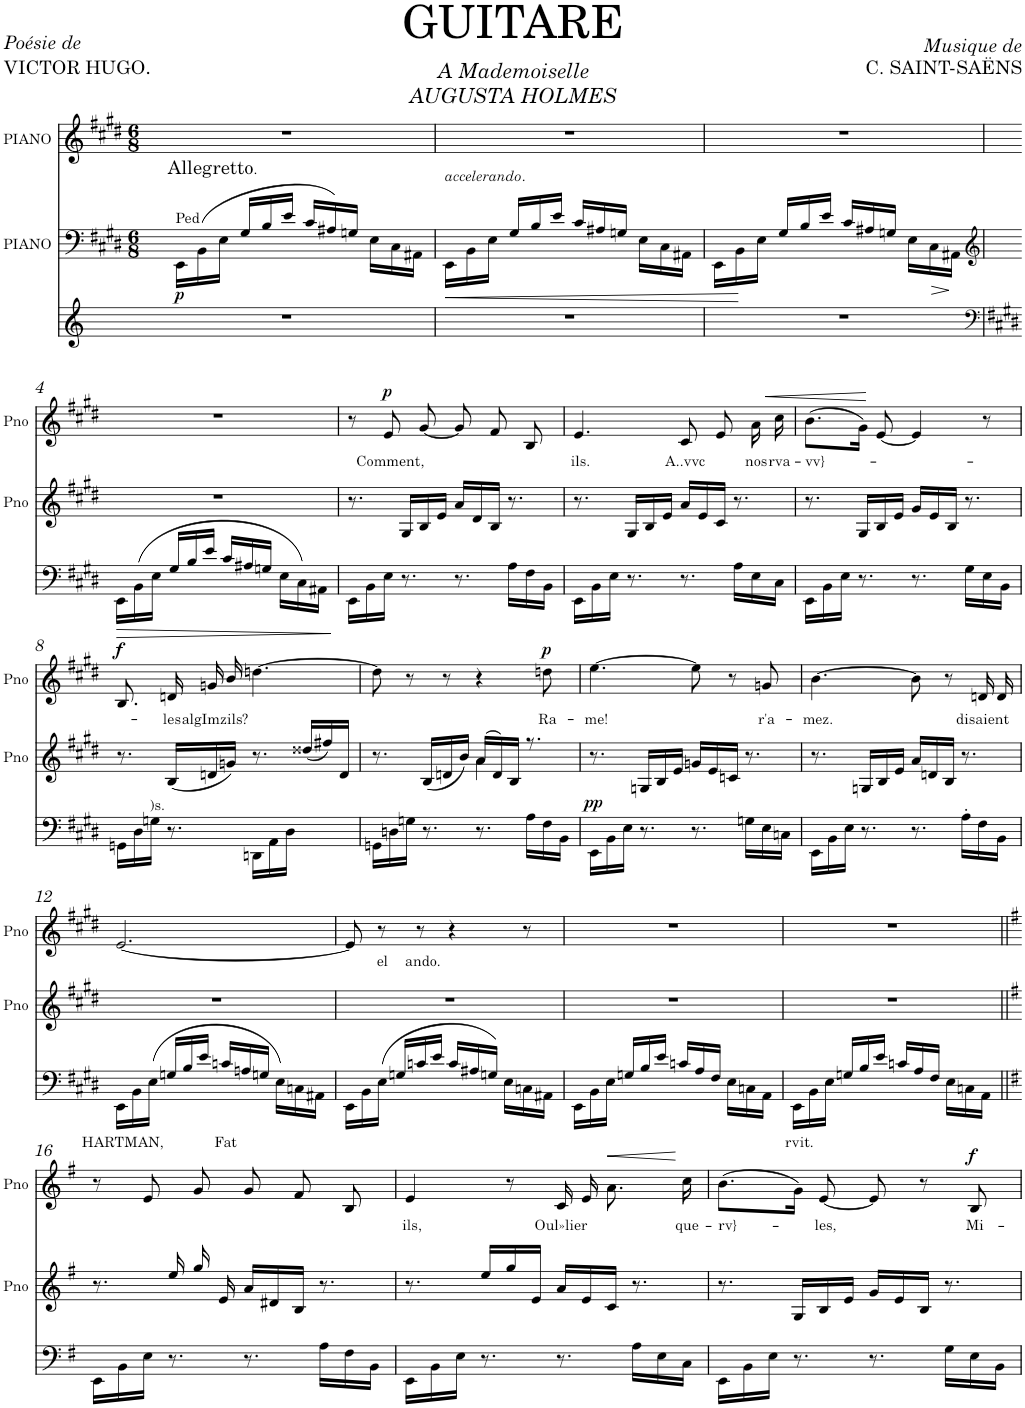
**kern	**text	**dynam	**kern	**dynam	**kern	**text	**dynam
*part3	*part3	*part3	*part2	*part2	*part1	*part1	*part1
*staff3	*staff3	*staff3	*staff2	*staff2	*staff1	*staff1	*staff1
*I"Piano	*	*	*I"PIANO	*	*I"PIANO	*	*
*I'Pno	*	*	*I'Pno	*	*I'Pno	*	*
*clefG2	*	*	*clefF4	*	*clefG2	*	*
*k[]	*	*	*k[f#c#g#d#]	*	*k[f#c#g#d#]	*	*
*	*	*	*M6/8	*	*M6/8	*	*
=1	=1	=1	=1	=1	=1	=1	=1
!	!	!	!LO:TX:a:t=Ped	!	!	!	!
!	!	!	!	!LO:DY:b	!	!LO:LY:b	!
1r	.	.	16EE\LL	p	2.r	Allegretto .	.
.	.	.	(16BB\	.	.	.	.
.	.	.	16E\JJ	.	.	.	.
.	.	.	16G#/LL	.	.	.	.
.	.	.	16B/	.	.	.	.
.	.	.	16e/JJ	.	.	.	.
.	.	.	16c#/LL	.	.	.	.
.	.	.	16A#X/)	.	.	.	.
.	.	.	16Gn/JJ	.	.	.	.
.	.	.	16E\LL	.	.	.	.
.	.	.	16C#\	.	.	.	.
.	.	.	16AA#X\JJ	.	.	.	.
.	.	.	4ryy	.	4ryy	.	.
=2	=2	=2	=2	=2	=2	=2	=2
!	!	!	!	!LO:HP:b	!	!LO:LY:b	!
1r	.	.	16EE\LL	<	2.r	accelerando .	.
.	.	.	16BB\	.	.	.	.
.	.	.	16E\JJ	.	.	.	.
.	.	.	16G#/LL	.	.	.	.
.	.	.	16B/	.	.	.	.
.	.	.	16e/JJ	.	.	.	.
.	.	.	16c#/LL	.	.	.	.
.	.	.	16A#X/	.	.	.	.
.	.	.	16Gn/JJ	.	.	.	.
.	.	.	16E\LL	.	.	.	.
.	.	.	16C#\	.	.	.	.
.	.	.	16AA#X\JJ	.	.	.	.
.	.	.	4ryy	.	4ryy	.	.
=3	=3	=3	=3	=3	=3	=3	=3
1r	.	.	16EE\LL	.	2.r	.	.
.	.	.	16BB\	.	.	.	.
.	.	.	16E\JJ	[	.	.	.
.	.	.	16G#/LL	.	.	.	.
.	.	.	16B/	.	.	.	.
.	.	.	16e/JJ	.	.	.	.
.	.	.	16c#/LL	.	.	.	.
.	.	.	16A#X/	.	.	.	.
.	.	.	16Gn/JJ	.	.	.	.
.	.	.	16E\LL	.	.	.	.
!	!	!	!	!LO:HP:b	!	!	!
.	.	.	16C#\	>	.	.	.
.	.	.	16AA#X\JJ	.	.	.	.
.	.	.	4ryy	]	4ryy	.	.
!!LO:LB:g=z
=4	=4	=4	=4	=4	=4	=4	=4
*clefF4	*	*	*clefG2	*	*	*	*
*k[f#c#g#d#]	*	*	*	*	*	*	*
!	!	!LO:HP:b	!	!	!	!	!
16EE\LL	.	>	2.r	.	2.r	.	.
(16BB\	.	.	.	.	.	.	.
16E\JJ	.	.	.	.	.	.	.
16G#/LL	.	.	.	.	.	.	.
16B/	.	.	.	.	.	.	.
16e/JJ	.	.	.	.	.	.	.
16c#/LL	.	.	.	.	.	.	.
16A#X/	.	.	.	.	.	.	.
16Gn/JJ	.	.	.	.	.	.	.
16E\LL	.	.	.	.	.	.	.
16C#\)	.	.	.	.	.	.	.
16AA#X\JJ	.	.	.	.	.	.	.
.	.	]	.	.	.	.	.
=5	=5	=5	=5	=5	=5	=5	=5
16EE\LL	.	.	8.r	.	8r	.	.
16BB\	.	.	.	.	.	.	.
!	!	!	!	!	!	!LO:LY:b	!LO:DY:a
16E\JJ	.	.	.	.	8e/	Comment,	p
8.r	.	.	16G#/LL	.	.	.	.
.	.	.	16B/	.	[8g#/	.	.
.	.	.	16e/JJ	.	.	.	.
8.r	.	.	16a/LL	.	8g#/]	.	.
.	.	.	16d#/	.	.	.	.
.	.	.	16B/JJ	.	8f#/	.	.
16A\LL	.	.	8.r	.	.	.	.
16F#\	.	.	.	.	8B/	.	.
16BB\JJ	.	.	.	.	.	.	.
=6	=6	=6	=6	=6	=6	=6	=6
!	!	!	!	!	!	!LO:LY:b	!
16EE\LL	.	.	8.r	.	4.e/	ils.	.
16BB\	.	.	.	.	.	.	.
16E\JJ	.	.	.	.	.	.	.
8.r	.	.	16G#/LL	.	.	.	.
.	.	.	16B/	.	.	.	.
.	.	.	16e/JJ	.	.	.	.
!	!	!	!	!	!	!LO:LY:b	!
8.r	.	.	16a/LL	.	8c#/	A..vvc	.
.	.	.	16e/	.	.	.	.
.	.	.	16c#/JJ	.	8e/	.	.
16A\LL	.	.	8.r	.	.	.	.
!	!	!	!	!	!	!LO:LY:b	!
16E\	.	.	.	.	16a\	nos	.
!	!	!	!	!	!	!LO:LY:b	!LO:HP:b
16C#\JJ	.	.	.	.	16cc#\	rva-	<
=7	=7	=7	=7	=7	=7	=7	=7
!	!	!	!	!	!	!LO:LY:b	!
16EE\LL	.	.	8.r	.	(8.b\L	-vv}-	.
16BB\	.	.	.	.	.	.	.
16E\JJ	.	.	.	.	.	.	.
8.r	.	.	16G#/LL	.	16g#\Jk)	.	.
.	.	.	16B/	.	[8e/	.	[
.	.	.	16e/JJ	.	.	.	.
8.r	.	.	16g#/LL	.	4e/]	.	.
.	.	.	16e/	.	.	.	.
.	.	.	16B/JJ	.	.	.	.
16G#\LL	.	.	8.r	.	.	.	.
16E\	.	.	.	.	8r	.	.
16BB\JJ	.	.	.	.	.	.	.
!!LO:LB:g=z
=8	=8	=8	=8	=8	=8	=8	=8
*k[f#c#g#d#]	*	*	*k[f#c#g#d#]	*	*k[f#c#g#d#]	*	*
!	!	!	!	!	!	!	!LO:DY:a
16GGn\LL	.	.	8.r	.	8.B/	.	f
16D#\	.	.	.	.	.	.	.
!LO:TX:a:t=)s.	!	!	!	!	!	!	!
16Gn\JJ	.	.	.	.	.	.	.
!	!	!	!	!	!	!LO:LY:b	!
8.r	.	.	(16B/LL	.	16dn/	-les	.
!	!	!	!	!	!	!LO:LY:b	!
.	.	.	16dn/	.	16gn/	algImzils?	.
.	.	.	16gn/JJ)	.	16b/	.	.
16DDn\LL	.	.	8.r	.	[4.ddn\	.	.
16AA\	.	.	.	.	.	.	.
16D#\JJ	.	.	.	.	.	.	.
8.ryy	.	.	(16dd##X/LL	.	.	.	.
.	.	.	16ff#X/)	.	.	.	.
.	.	.	16d/JJ	.	.	.	.
=9	=9	=9	=9	=9	=9	=9	=9
*	*	*	*^	*	*	*	*
16GGn\LL	.	.	8.r	4.ryy	.	8dd\]	.	.
16Dn\	.	.	.	.	.	.	.	.
16Gn\JJ	.	.	.	.	.	8r	.	.
8.r	.	.	(16B/LL	.	.	.	.	.
.	.	.	16dn/	.	.	8r	.	.
.	.	.	16b/JJ)	.	.	.	.	.
8.r	.	.	(16a/LL	4a\	.	4r	.	.
.	.	.	16d/)	.	.	.	.	.
.	.	.	16B/JJ	.	.	.	.	.
16A\LL	.	.	8.r	.	.	.	.	.
!	!	!	!	!	!	!	!LO:LY:b	!LO:DY:a
16F#\	.	.	.	8ryy	.	8ddn\	Ra-	p
16BB\JJ	.	.	.	.	.	.	.	.
*	*	*	*v	*v	*	*	*	*
=10	=10	=10	=10	=10	=10	=10	=10
!	!	!LO:DY:a	!	!	!	!LO:LY:b	!
16EE\LL	.	pp	8.r	.	[4.ee\	-me!	.
16BB\	.	.	.	.	.	.	.
16E\JJ	.	.	.	.	.	.	.
8.r	.	.	16Gn/LL	.	.	.	.
.	.	.	16B/	.	.	.	.
.	.	.	16e/JJ	.	.	.	.
8.r	.	.	16gn/LL	.	8ee\]	.	.
.	.	.	16e/	.	.	.	.
.	.	.	16cn/JJ	.	8r	.	.
16Gn\LL	.	.	8.r	.	.	.	.
!	!	!	!	!	!	!LO:LY:b	!
16E\	.	.	.	.	8gn/	r'a-	.
16Cn\JJ	.	.	.	.	.	.	.
=11	=11	=11	=11	=11	=11	=11	=11
!	!	!	!	!	!	!LO:LY:b	!
16EE\LL	.	.	8.r	.	[4.b\	-mez.	.
16BB\	.	.	.	.	.	.	.
16E\JJ	.	.	.	.	.	.	.
8.r	.	.	16Gn/LL	.	.	.	.
.	.	.	16B/	.	.	.	.
.	.	.	16e/JJ	.	.	.	.
8.r	.	.	16a/LL	.	8b\]	.	.
.	.	.	16dn/	.	.	.	.
.	.	.	16B/JJ	.	8r	.	.
16A'\LL	.	.	8.r	.	.	.	.
!	!	!	!	!	!	!LO:LY:b	!
16F#\	.	.	.	.	16dn/	disaient	.
16BB\JJ	.	.	.	.	16d/	.	.
!!LO:LB:g=z
=12	=12	=12	=12	=12	=12	=12	=12
!	!LO:LY:b	!	!	!	!	!	!
16EE\LL	HARTMAN,	.	2.r	.	[2.e/	.	.
16BB\	.	.	.	.	.	.	.
(16E\JJ	.	.	.	.	.	.	.
16Gn/LL	.	.	.	.	.	.	.
16B/	.	.	.	.	.	.	.
16e/JJ	.	.	.	.	.	.	.
!	!LO:LY:b	!	!	!	!	!	!
16cn/LL	Fat	.	.	.	.	.	.
16An/	.	.	.	.	.	.	.
16Gn/JJ	.	.	.	.	.	.	.
16E\LL)	.	.	.	.	.	.	.
16Cn\	.	.	.	.	.	.	.
16AA#X\JJ	.	.	.	.	.	.	.
=13	=13	=13	=13	=13	=13	=13	=13
16EE\LL	.	.	2.r	.	8e/]	.	.
16BB\	.	.	.	.	.	.	.
!	!	!	!	!	!	!LO:LY:b	!
(16E\JJ	.	.	.	.	8r	el	.
16Gn/LL	.	.	.	.	.	.	.
!	!	!	!	!	!	!LO:LY:b	!
16cn/	.	.	.	.	8r	ando.	.
16e/JJ	.	.	.	.	.	.	.
16c/LL	.	.	.	.	4r	.	.
16A#X/	.	.	.	.	.	.	.
16Gn/JJ)	.	.	.	.	.	.	.
16E\LL	.	.	.	.	.	.	.
16Cn\	.	.	.	.	8r	.	.
16AA#X\JJ	.	.	.	.	.	.	.
=14	=14	=14	=14	=14	=14	=14	=14
16EE\LL	.	.	2.r	.	2.r	.	.
16BB\	.	.	.	.	.	.	.
16E\JJ	.	.	.	.	.	.	.
16Gn/LL	.	.	.	.	.	.	.
16B/	.	.	.	.	.	.	.
16e/JJ	.	.	.	.	.	.	.
16cn/LL	.	.	.	.	.	.	.
16A/	.	.	.	.	.	.	.
16F#/JJ	.	.	.	.	.	.	.
16E\LL	.	.	.	.	.	.	.
16Cn\	.	.	.	.	.	.	.
16AA\JJ	.	.	.	.	.	.	.
=15	=15	=15	=15	=15	=15	=15	=15
!	!LO:LY:b	!	!	!	!	!	!
16EE\LL	rvit.	.	2.r	.	2.r	.	.
16BB\	.	.	.	.	.	.	.
16E\JJ	.	.	.	.	.	.	.
16Gn/LL	.	.	.	.	.	.	.
16B/	.	.	.	.	.	.	.
16e/JJ	.	.	.	.	.	.	.
16cn/LL	.	.	.	.	.	.	.
16A/	.	.	.	.	.	.	.
16F#/JJ	.	.	.	.	.	.	.
16E\LL	.	.	.	.	.	.	.
16Cn\	.	.	.	.	.	.	.
16AA\JJ	.	.	.	.	.	.	.
!!LO:LB:g=z
=16||	=16||	=16||	=16||	=16||	=16||	=16||	=16||
*k[f#]	*	*	*k[f#]	*	*k[f#]	*	*
16EE\LL	.	.	8.r	.	8r	.	.
16BB\	.	.	.	.	.	.	.
16E\JJ	.	.	.	.	8e/	.	.
8.r	.	.	16ee/	.	.	.	.
.	.	.	16gg/	.	8g/	.	.
.	.	.	16e/	.	.	.	.
8.r	.	.	16a/LL	.	8g/	.	.
.	.	.	16d#X/	.	.	.	.
.	.	.	16B/JJ	.	8f#/	.	.
16A\LL	.	.	8.r	.	.	.	.
16F#\	.	.	.	.	8B/	.	.
16BB\JJ	.	.	.	.	.	.	.
=17	=17	=17	=17	=17	=17	=17	=17
!	!	!	!	!	!	!LO:LY:b	!
16EE\LL	.	.	8.r	.	4e/	ils,	.
16BB\	.	.	.	.	.	.	.
16E\JJ	.	.	.	.	.	.	.
8.r	.	.	16ee/LL	.	.	.	.
.	.	.	16gg/	.	8r	.	.
.	.	.	16e/JJ	.	.	.	.
!	!	!	!	!	!	!LO:LY:b	!
8.r	.	.	16a/LL	.	16c/	Oul»lier	.
.	.	.	16e/	.	16e/	.	.
!	!	!	!	!	!	!	!LO:HP:b
.	.	.	16c/JJ	.	8.a\	.	<
16A\LL	.	.	8.r	.	.	.	.
16E\	.	.	.	.	.	.	.
!	!	!	!	!	!	!LO:LY:b	!
16C\JJ	.	.	.	.	16cc\	que-	[
=18	=18	=18	=18	=18	=18	=18	=18
!	!	!	!	!	!	!LO:LY:b	!
16EE\LL	.	.	8.r	.	(8.b\L	-rv}-	.
16BB\	.	.	.	.	.	.	.
16E\JJ	.	.	.	.	.	.	.
8.r	.	.	16G/LL	.	16g\Jk)	.	.
!	!	!	!	!	!	!LO:LY:b	!
.	.	.	16B/	.	[8e/	-les,	.
.	.	.	16e/JJ	.	.	.	.
8.r	.	.	16g/LL	.	8e/]	.	.
.	.	.	16e/	.	.	.	.
.	.	.	16B/JJ	.	8r	.	.
16G\LL	.	.	8.r	.	.	.	.
!	!	!	!	!	!	!LO:LY:b	!LO:DY:a
16E\	.	.	.	.	8B/	Mi-	f
16BB\JJ	.	.	.	.	.	.	.
=	=	=	=	=	=	=	=
*-	*-	*-	*-	*-	*-	*-	*-
